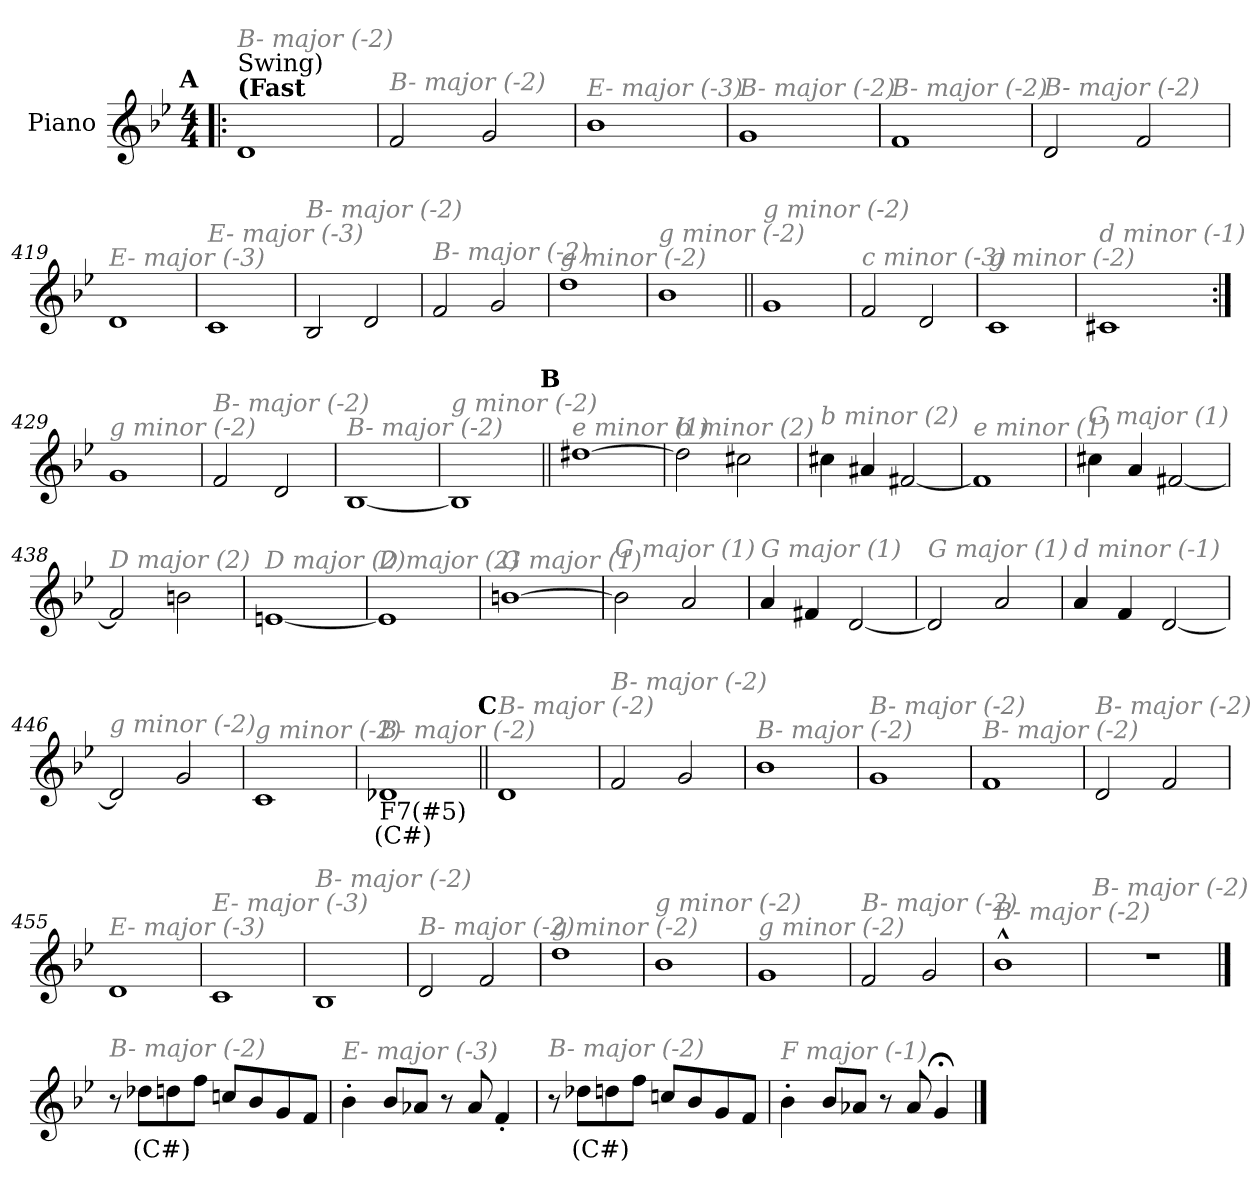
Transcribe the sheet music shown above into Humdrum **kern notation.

**kern	**text
*part1	*part1
*staff1	*staff1
*I"Piano	*
*I'Pno.	*
*clefG2	*
*k[b-e-]	*
*M4/4	*
!!LO:REH:place=s1:a:enc=none:fs=14:t=A
=1!|:	=1!|:
!LO:TX:a:B:t=(Fast	!
!LO:TX:a:t=Swing)	!
!LO:TX:i:color=#808080:t=B- major (-2)	!
1d	.
=414	=414
!LO:TX:i:color=#808080:t=B- major (-2)	!
2f/	.
2g/	.
=415	=415
!LO:TX:i:color=#808080:t=E- major (-3)	!
1b-	.
=416	=416
!LO:TX:i:color=#808080:t=B- major (-2)	!
1g	.
=417	=417
!LO:TX:i:color=#808080:t=B- major (-2)	!
1f	.
!!LO:LB:g=z
=418	=418
!LO:TX:i:color=#808080:t=B- major (-2)	!
2d/	.
2f/	.
=419	=419
!LO:TX:i:color=#808080:t=E- major (-3)	!
1d	.
=420	=420
!LO:TX:i:color=#808080:t=E- major (-3)	!
1c	.
=421	=421
!LO:TX:i:color=#808080:t=B- major (-2)	!
2B-/	.
2d/	.
=422	=422
!LO:TX:i:color=#808080:t=B- major (-2)	!
2f/	.
2g/	.
!!LO:LB:g=z
=423	=423
!LO:TX:i:color=#808080:t=g minor (-2)	!
1dd	.
=424	=424
!LO:TX:i:color=#808080:t=g minor (-2)	!
1b-	.
=425||	=425||
!LO:TX:i:color=#808080:t=g minor (-2)	!
1g	.
=426	=426
!LO:TX:i:color=#808080:t=c minor (-3)	!
2f/	.
2d/	.
=427	=427
!LO:TX:i:color=#808080:t=g minor (-2)	!
1c	.
!!LO:LB:g=z
=428	=428
!LO:TX:i:color=#808080:t=d minor (-1)	!
1c#X	.
=429:|!	=429:|!
!LO:TX:i:color=#808080:t=g minor (-2)	!
1g	.
=430	=430
!LO:TX:i:color=#808080:t=B- major (-2)	!
2f/	.
2d/	.
=431	=431
!LO:TX:i:color=#808080:t=B- major (-2)	!
[1B-	.
=432	=432
!LO:TX:i:color=#808080:t=g minor (-2)	!
1B-]	.
!!LO:LB:g=z
!!LO:REH:place=s1:a:enc=none:fs=14:t=B
=433||	=433||
!LO:TX:i:color=#808080:t=e minor (1)	!
[1dd#X	.
=434	=434
!LO:TX:i:color=#808080:t=b minor (2)	!
2dd#\]	.
2cc#X\	.
=435	=435
!LO:TX:i:color=#808080:t=b minor (2)	!
4cc#X\	.
4a#X/	.
[2f#X/	.
=436	=436
!LO:TX:i:color=#808080:t=e minor (1)	!
1f#]	.
!!LO:LB:g=z
=437	=437
!LO:TX:i:color=#808080:t=G major (1)	!
4cc#X\	.
4a/	.
[2f#X/	.
=438	=438
!LO:TX:i:color=#808080:t=D major (2)	!
2f#/]	.
2bn\	.
=439	=439
!LO:TX:i:color=#808080:t=D major (2)	!
[1en	.
=440	=440
!LO:TX:i:color=#808080:t=D major (2)	!
1e]	.
!!LO:LB:g=z
=441	=441
!LO:TX:i:color=#808080:t=G major (1)	!
[1bn	.
=442	=442
!LO:TX:i:color=#808080:t=G major (1)	!
2b\]	.
2a/	.
=443	=443
!LO:TX:i:color=#808080:t=G major (1)	!
4a/	.
4f#X/	.
[2d/	.
=444	=444
!LO:TX:i:color=#808080:t=G major (1)	!
2d/]	.
2a/	.
!!LO:LB:g=z
=445	=445
!LO:TX:i:color=#808080:t=d minor (-1)	!
4a/	.
4f/	.
[2d/	.
=446	=446
!LO:TX:i:color=#808080:t=g minor (-2)	!
2d/]	.
2g/	.
=447	=447
!LO:TX:i:color=#808080:t=g minor (-2)	!
1c	.
=448	=448
!LO:TX:b:t=F7(#5)	!
!LO:TX:i:color=#808080:t=B- major (-2)	!
1d-Xi	(C#)
!!LO:LB:g=z
!!LO:REH:place=s1:a:enc=none:fs=14:t=C
=449||	=449||
!LO:TX:i:color=#808080:t=B- major (-2)	!
1d	.
=450	=450
!LO:TX:i:color=#808080:t=B- major (-2)	!
2f/	.
2g/	.
=451	=451
!LO:TX:i:color=#808080:t=B- major (-2)	!
1b-	.
=452	=452
!LO:TX:i:color=#808080:t=B- major (-2)	!
1g	.
=453	=453
!LO:TX:i:color=#808080:t=B- major (-2)	!
1f	.
!!LO:LB:g=z
=454	=454
!LO:TX:i:color=#808080:t=B- major (-2)	!
2d/	.
2f/	.
=455	=455
!LO:TX:i:color=#808080:t=E- major (-3)	!
1d	.
=456	=456
!LO:TX:i:color=#808080:t=E- major (-3)	!
1c	.
=457	=457
!LO:TX:i:color=#808080:t=B- major (-2)	!
1B-	.
=458	=458
!LO:TX:i:color=#808080:t=B- major (-2)	!
2d/	.
2f/	.
!!LO:PB:g=z
=459	=459
!LO:TX:i:color=#808080:t=g minor (-2)	!
1dd	.
=460	=460
!LO:TX:i:color=#808080:t=g minor (-2)	!
1b-	.
=461	=461
!LO:TX:i:color=#808080:t=g minor (-2)	!
1g	.
=462	=462
!LO:TX:i:color=#808080:t=B- major (-2)	!
2f/	.
2g/	.
=463	=463
!LO:TX:i:color=#808080:t=B- major (-2)	!
1b-^^	.
=464	=464
!LO:TX:i:color=#808080:t=B- major (-2)	!
1r	.
!!LO:LB:g=z
==465	==465
!LO:TX:i:color=#808080:t=B- major (-2)	!
8r	.
8dd-Xi\L	(C#)
8dd\	.
8ff\J	.
8ccn/L	.
8b-/	.
8g/	.
8f/J	.
=466	=466
!LO:TX:i:color=#808080:t=E- major (-3)	!
4b-'\	.
8b-/L	.
8a-X/J	.
8r	.
8a-/	.
4f'/	.
=467	=467
!LO:TX:i:color=#808080:t=B- major (-2)	!
8r	.
8dd-Xi\L	(C#)
8dd\	.
8ff\J	.
8ccn/L	.
8b-/	.
8g/	.
8f/J	.
=468	=468
!LO:TX:i:color=#808080:t=F major (-1)	!
4b-'\	.
8b-/L	.
8a-X/J	.
8r	.
8a-/	.
4g;</	.
==	==
*-	*-
